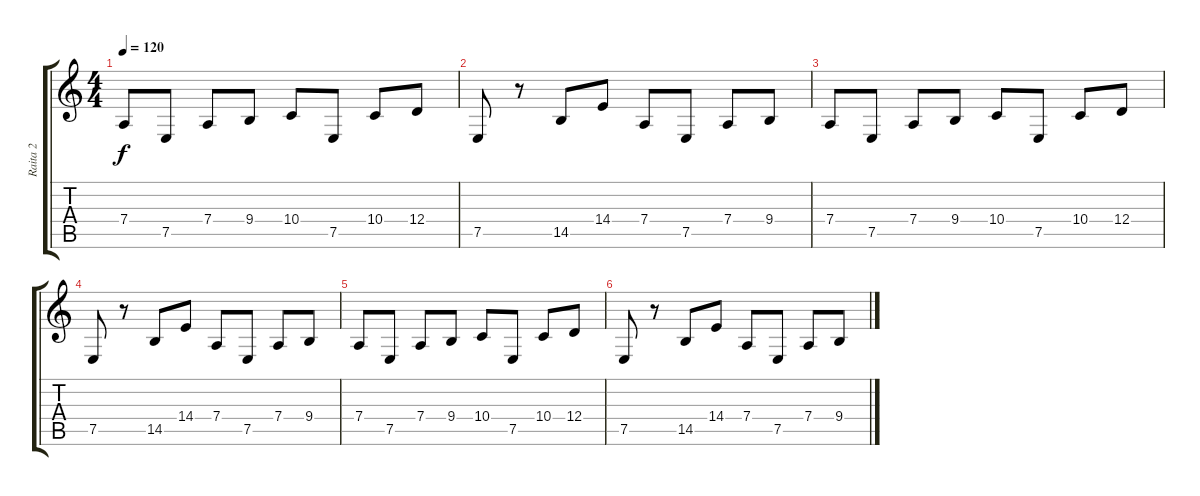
\track ("Raita 2" "Raita 2") {instrument frenchhorn}
\staff {score tabs}
\tuning (E4 B3 G3 D3 A2 E2) {hide}
\ts (4 4)
\tempo 120
\clef g2
\ks c
7.4.8{dy f} 7.5.8 7.4.8 9.4.8 10.4.8 7.5.8 10.4.8 12.4.8 |
7.5.8 r.8 14.5.8 14.4.8 7.4.8 7.5.8 7.4.8 9.4.8 |
7.4.8 7.5.8 7.4.8 9.4.8 10.4.8 7.5.8 10.4.8 12.4.8 |
7.5.8 r.8 14.5.8 14.4.8 7.4.8 7.5.8 7.4.8 9.4.8 |
7.4.8 7.5.8 7.4.8 9.4.8 10.4.8 7.5.8 10.4.8 12.4.8 |
7.5.8 r.8 14.5.8 14.4.8 7.4.8 7.5.8 7.4.8 9.4.8
